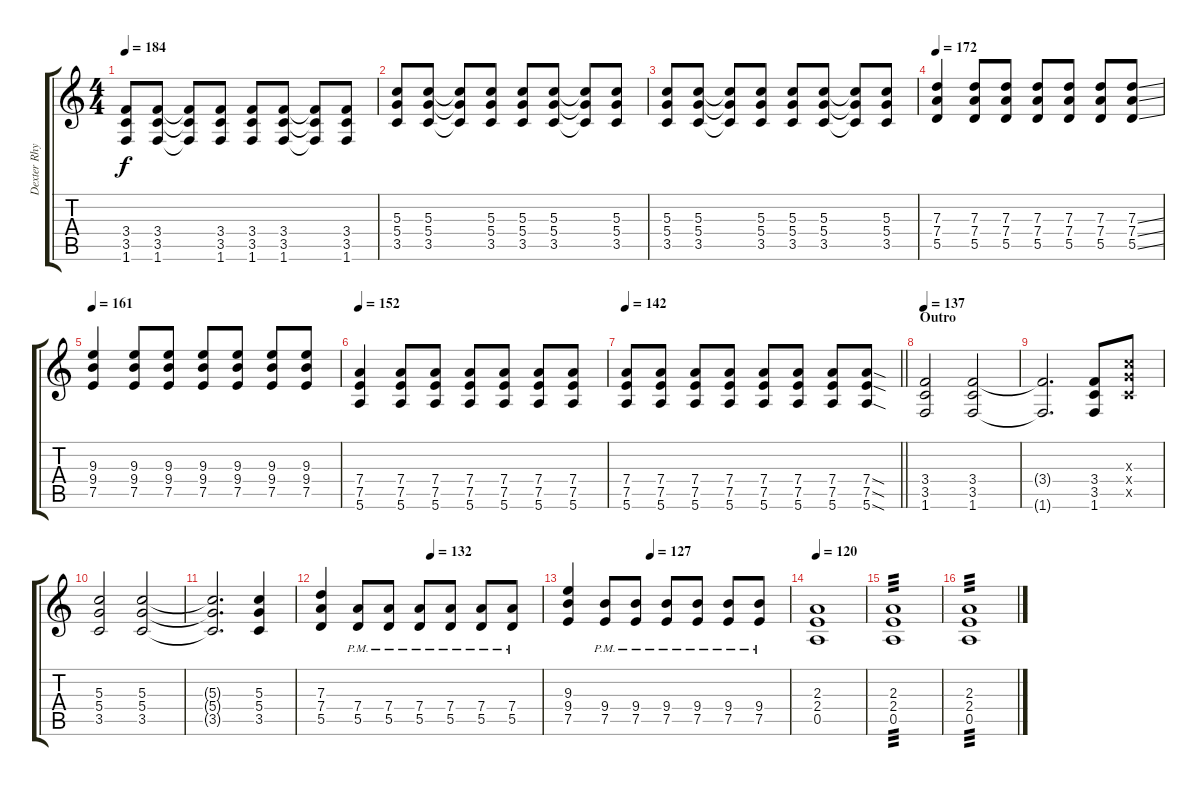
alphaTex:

\track ("Dexter Rhythm Guitar" "Dexter Rhy") {instrument distortionguitar}
\staff {score tabs}
\tuning (E4 B3 G3 D3 A2 E2) {hide}
\ts (4 4)
\tempo 184
\clef g2
\ks c
(3.4 3.5 1.6).8{dy f} (3.4 3.5 1.6).8 (3.4{t} 3.5{t} 1.6{t}).8 (3.4 3.5 1.6).8 (3.4 3.5 1.6).8 (3.4 3.5 1.6).8 (3.4{t} 3.5{t} 1.6{t}).8 (3.4 3.5 1.6).8 |
(5.3 5.4 3.5).8 (5.3 5.4 3.5).8 (5.3{t} 5.4{t} 3.5{t}).8 (5.3 5.4 3.5).8 (5.3 5.4 3.5).8 (5.3 5.4 3.5).8 (5.3{t} 5.4{t} 3.5{t}).8 (5.3 5.4 3.5).8 |
(5.3 5.4 3.5).8 (5.3 5.4 3.5).8 (5.3{t} 5.4{t} 3.5{t}).8 (5.3 5.4 3.5).8 (5.3 5.4 3.5).8 (5.3 5.4 3.5).8 (5.3{t} 5.4{t} 3.5{t}).8 (5.3 5.4 3.5).8 |
\tempo 172
(7.3 7.4 5.5).4 (7.3 7.4 5.5).8 (7.3 7.4 5.5).8 (7.3 7.4 5.5).8 (7.3 7.4 5.5).8 (7.3 7.4 5.5).8 (7.3{ss} 7.4{ss} 5.5{ss}).8 |
\tempo 161
(9.3 9.4 7.5).4 (9.3 9.4 7.5).8 (9.3 9.4 7.5).8 (9.3 9.4 7.5).8 (9.3 9.4 7.5).8 (9.3 9.4 7.5).8 (9.3 9.4 7.5).8 |
\tempo 152
(7.4 7.5 5.6).4 (7.4 7.5 5.6).8 (7.4 7.5 5.6).8 (7.4 7.5 5.6).8 (7.4 7.5 5.6).8 (7.4 7.5 5.6).8 (7.4 7.5 5.6).8 |
\tempo 142
\barLineRight lightlight
(7.4 7.5 5.6).8 (7.4 7.5 5.6).8 (7.4 7.5 5.6).8 (7.4 7.5 5.6).8 (7.4 7.5 5.6).8 (7.4 7.5 5.6).8 (7.4 7.5 5.6).8 (7.4{sod} 7.5{sod} 5.6{sod}).8 |
\section ("" "Outro")
\tempo 137
(3.4 3.5 1.6).2 (3.4 3.5 1.6).2 |
(3.4{t} 1.6{t}).2{d} (3.4 3.5 1.6).8 (5.3{x} 5.4{x} 3.5{x}).8 |
(5.3 5.4 3.5).2 (5.3 5.4 3.5).2 |
(5.3{t} 5.4{t} 3.5{t}).2{d} (5.3 5.4 3.5).4 |
\tempo (132 0.5)
(7.3 7.4 5.5).4 (7.4{pm} 5.5{pm}).8 (7.4{pm} 5.5{pm}).8 (7.4{pm} 5.5{pm}).8 (7.4{pm} 5.5{pm}).8 (7.4{pm} 5.5{pm}).8 (7.4{pm} 5.5{pm}).8 |
\tempo (127 0.375)
(9.3 9.4 7.5).4 (9.4{pm} 7.5{pm}).8 (9.4{pm} 7.5{pm}).8 (9.4{pm} 7.5{pm}).8 (9.4{pm} 7.5{pm}).8 (9.4{pm} 7.5{pm}).8 (9.4{pm} 7.5{pm}).8 |
\tempo 120
(2.3 2.4 0.5).1 |
(2.3 2.4 0.5).1{tp 3} |
(2.3 2.4 0.5).1{tp 3}
